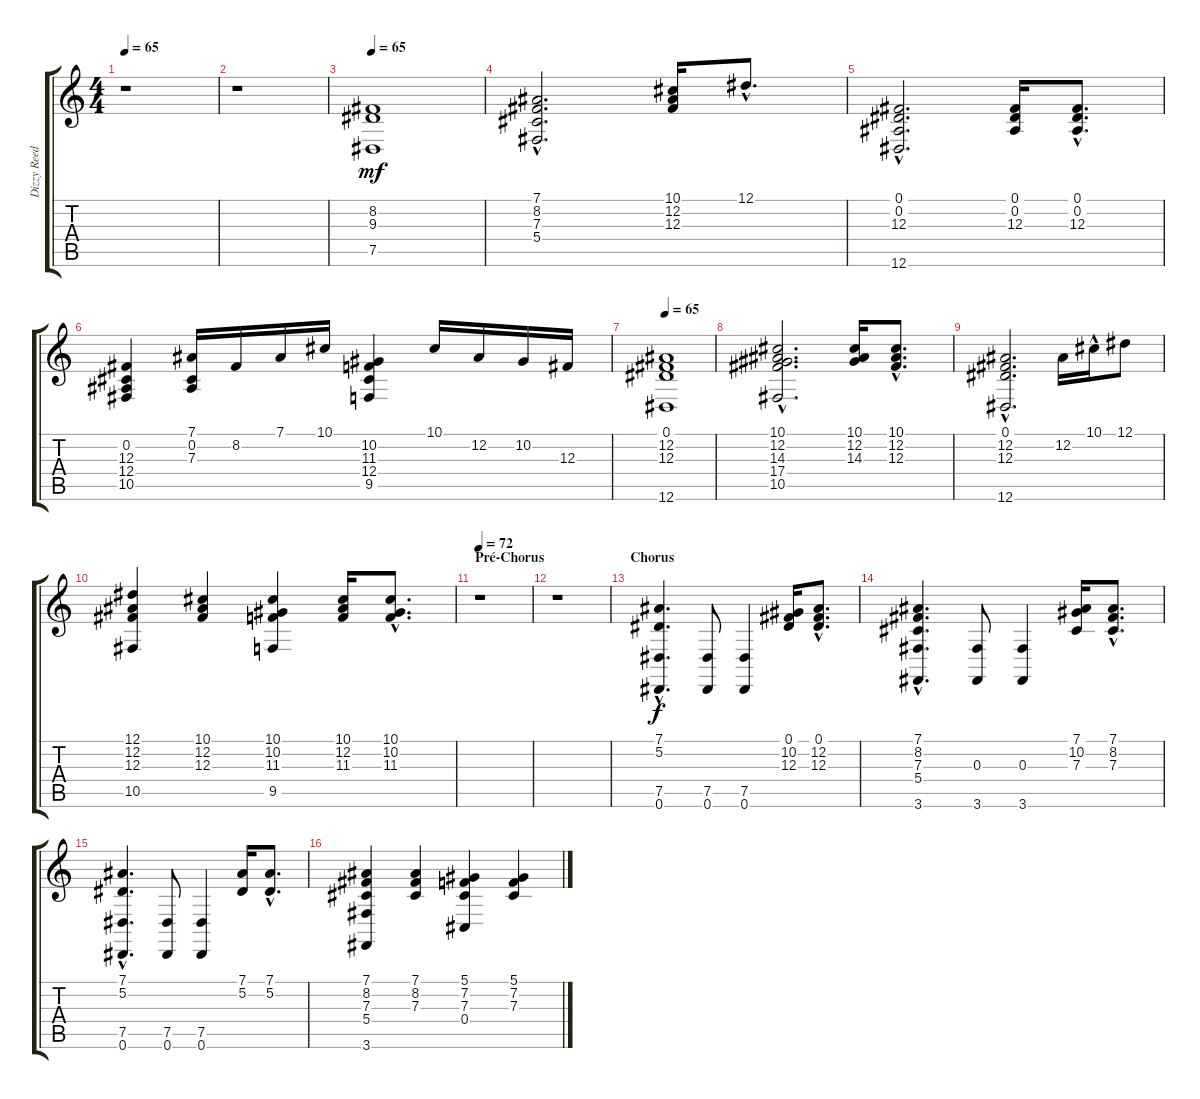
\track ("Dizzy Reed" "Dizzy Reed") {instrument brightacousticpiano}
\staff {score tabs}
\tuning (Eb4 Bb3 Gb3 Db3 Ab2 Eb2) {hide}
\ts (4 4)
\tempo 65
\clef g2
\ks c
r.1{dy mf} |
r.1 |
\tempo 65
(8.2 9.3 7.5).1 |
(7.1{hac} 8.2{hac} 7.3{hac} 5.4).2{d} (10.1 12.2 12.3).16 12.1{hac}.8{d} |
(0.1{hac} 0.2{hac} 12.3{hac} 12.6).2{d} (0.1 0.2 12.3).16 (0.1{hac} 0.2{hac} 12.3{hac}).8{d} |
(0.2 12.3 12.4 10.5).4 (7.1 0.2 7.3).16 8.2.16 7.1.16 10.1.16 (10.2 11.3 12.4 9.5).4 10.1.16 12.2.16 10.2.16 12.3.16 |
\tempo 65
(0.1 12.2 12.3 12.6).1 |
(10.1{hac} 12.2{hac} 14.3{hac} 17.4{hac} 10.5).2{d} (10.1 12.2 14.3).16 (10.1{hac} 12.2{hac} 12.3{hac}).8{d} |
(0.1{hac} 12.2{hac} 12.3{hac} 12.6).2{d} 12.2.16 10.1{hac}.16 12.1.8 |
(12.1 12.2 12.3 10.5).4 (10.1 12.2 12.3).4 (10.1 10.2 11.3 9.5).4 (10.1 12.2 11.3).16 (10.1{hac} 10.2{hac} 11.3{hac}).8{d} |
\section ("" "Pré-Chorus")
\tempo 72
r.1 |
r.1 |
\section ("" "Chorus")
(7.1{hac} 5.2{hac} 7.5{hac} 0.6{hac}).4{d dy f} (7.5 0.6).8 (7.5 0.6).4 (0.1 10.2 12.3).16 (0.1{hac} 12.2{hac} 12.3{hac}).8{d} |
(7.1{hac} 8.2{hac} 7.3{hac} 5.4{hac} 3.6{hac}).4{d} (0.3 3.6).8 (0.3 3.6).4 (7.1 10.2 7.3).16 (7.1{hac} 8.2{hac} 7.3{hac}).8{d} |
(7.1{hac} 5.2{hac} 7.5{hac} 0.6{hac}).4{d} (7.5 0.6).8 (7.5 0.6).4 (7.1 5.2).16 (7.1{hac} 5.2{hac}).8{d} |
(7.1 8.2 7.3 5.4 3.6).4 (7.1 8.2 7.3).4 (5.1 7.2 7.3 0.4).4 (5.1 7.2 7.3).4
